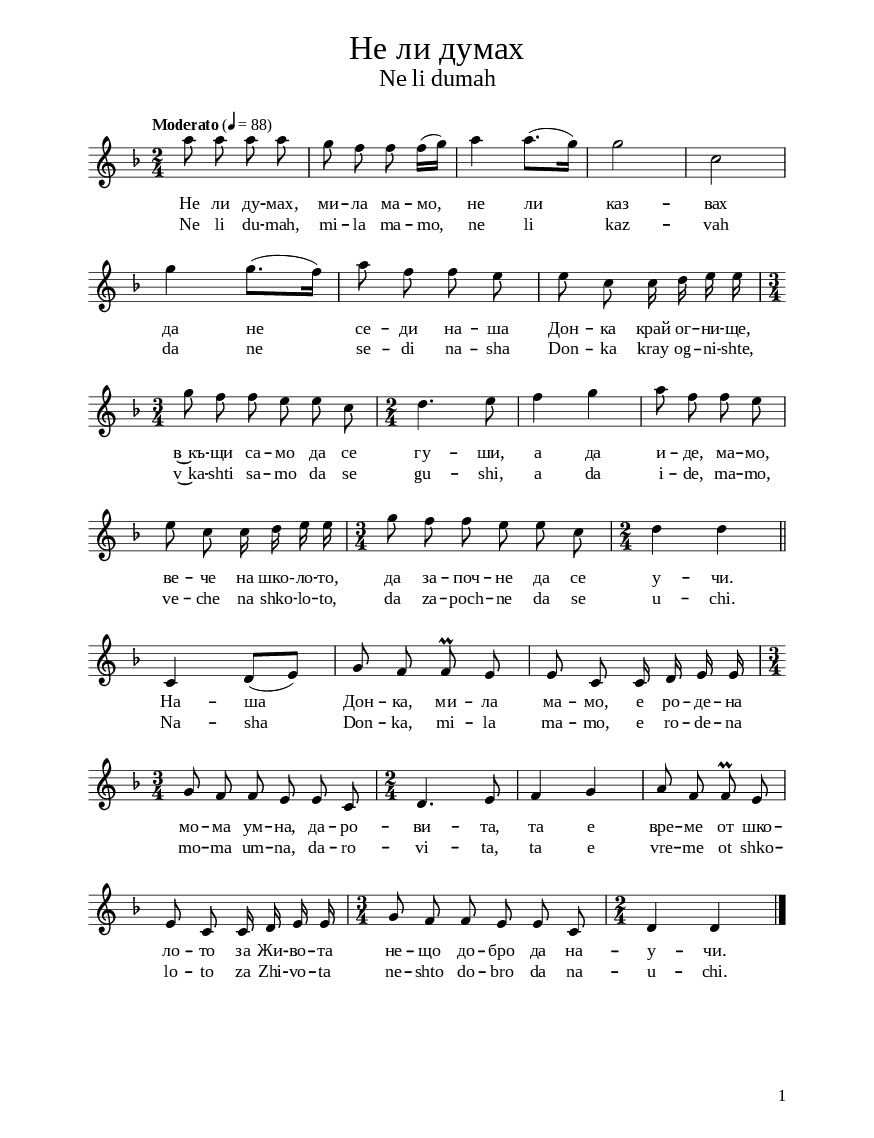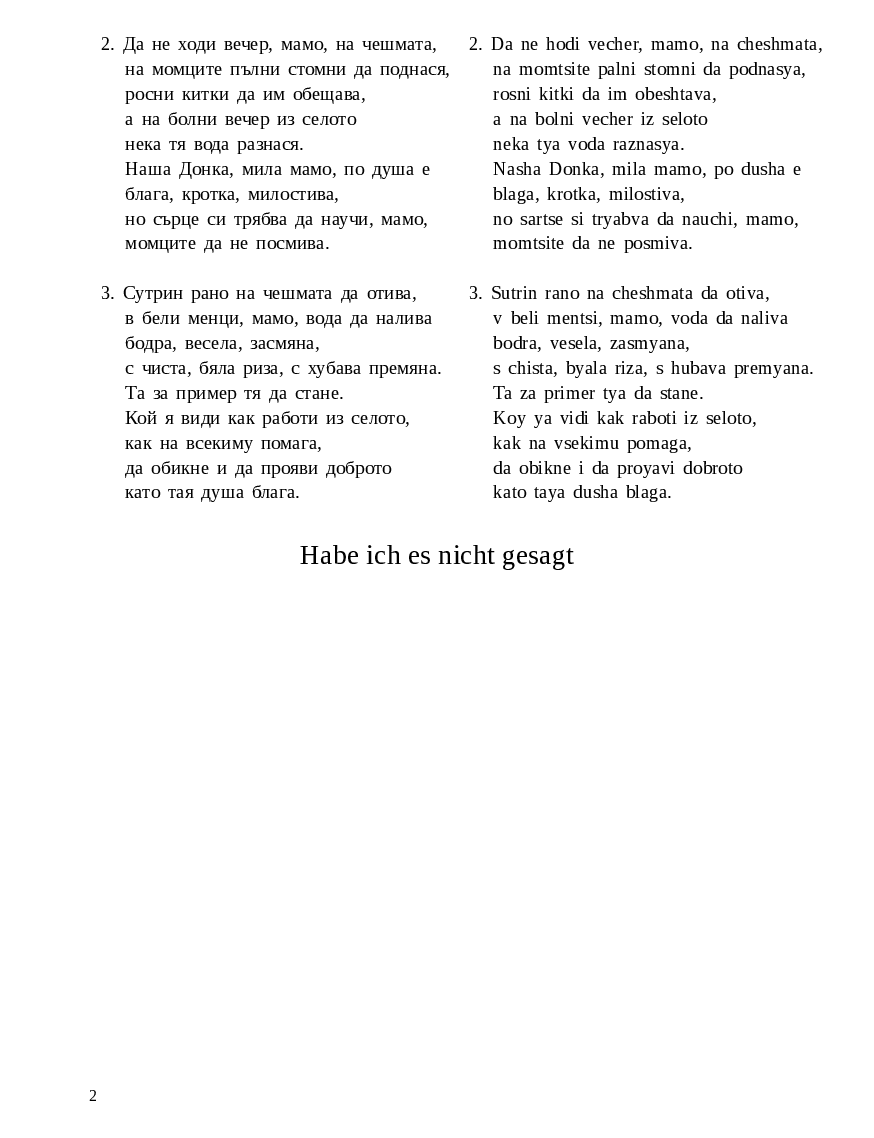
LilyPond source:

\version "2.24.1"

% include paper part and global functions
\include "include/globals.ily"

\bookpart {
  \label #'ref154
  \tocItem \markup "Не ли думах – Ne li dumah"
  \include "include/bookpart-paper.ily"
  \score {
    \include "include/score-layout.ily"

    \new Voice \absolute {
      \clef treble
      \key d \minor
      \time 2/4
      \tempoFunc "Moderato" 4 "88"
      \autoBeamOff

      a''8 a''8 a''8 a''8 | % 2
      g''8 f''8 f''8 f''16 [ ( g''16 ) ] | % 3
      a''4 a''8. [( g''16 )] | % 4
      g''2 | % 5
      c''2 \break | % 6
      g''4 g''8. [( f''16 )] | % 7
      a''8 f''8 f''8 e''8 | % 8
      e''8 c''8 c''16 d''16 e''16 e''16 \break | % 9
      \time 3/4  g''8 f''8 f''8 e''8 e''8 c''8 |
      \time 2/4  d''4. e''8 | % 11
      f''4 g''4 | % 12
      a''8 f''8 f''8 e''8 \break | % 13
      e''8 c''8 c''16 d''16 e''16 e''16 | % 14
      \time 3/4  g''8 f''8 f''8 e''8 e''8 c''8 | % 15
      \time 2/4  d''4 d''4 \bar "||"
      \break | % 16
      c'4 d'8 [( e'8 )] | % 17
      g'8 f'8 f'8\prall e'8 | % 18
      e'8 c'8 c'16 d'16 e'16 e'16 \break | % 19
      \time 3/4  g'8 f'8 f'8 e'8 e'8 c'8 |
      \time 2/4  d'4. e'8 | % 21
      f'4 g'4 | % 22
      a'8 f'8 f'8\prall e'8 \break | % 23
      e'8 c'8 c'16 d'16 e'16 e'16 | % 24
      \time 3/4  g'8 f'8 f'8 e'8 e'8 c'8 | % 25
      \time 2/4  d'4 d'4 \bar "|."
    }

    \addlyrics {
      Не ли ду
      -- мах, ми -- ла ма -- мо, не ли каз -- вах да
      не се -- ди на -- ша Дон -- ка край ог -- ни --
      ще, в~къ -- щи са -- мо да се гу -- ши, а да
      и -- де, ма -- мо, ве -- че на "шко-" -- ло -- то,
      да за -- поч -- не да се у -- чи. На -- ша Дон
      -- ка, ми -- ла ма -- мо, е ро -- де -- на мо --
      ма ум -- на, да -- ро -- ви -- та, та е вре --
      ме от шко -- ло -- то за Жи -- во -- та не --
      що до -- бро да на -- у -- чи.
    }
    \addlyrics {
      Ne li du
      -- mah, mi -- la ma -- mo, ne li kaz -- vah da
      ne se -- di na -- sha Don -- ka kray og -- ni --
      shte, v~ka -- shti sa -- mo da se gu -- shi, a da
      i -- de, ma -- mo, ve -- che na shko -- lo -- to,
      da za -- poch -- ne da se u -- chi. Na -- sha Don
      -- ka, mi -- la ma -- mo, e ro -- de -- na mo --
      ma um -- na, da -- ro -- vi -- ta, ta e vre --
      me ot shko -- lo -- to za Zhi -- vo -- ta ne --
      shto do -- bro da na -- u -- chi.}

      \header {
        title = \titleFunc "Не ли думах" "Ne li dumah"
      }

      \midi{}

    } % score

    \pageBreak

    \markup \fontsize #+1.7 {
      \hspace #-1
      \override #`(baseline-skip . ,bgCoupletBaselineSkip)
      \column {

        \line {   "   " 2. Да не ходи вечер, мамо, на чешмата,}

        \line {   "        " на момците пълни стомни да поднася,}

        \line {   "        " росни китки да им обещава,}

        \line {   "        " а на болни вечер из селото} 

        \line {   "        " нека тя вода разнася.}

        \line {   "        " Наша Донка, мила мамо, по душа е}

        \line {   "        " блага, кротка, милостива,}

        \line {   "        " но сърце си трябва да научи, мамо,}

        \line {   "        " момците да не посмива.}

        \line {   "        " }

        \line {   "   " 3. Сутрин рано на чешмата да отива,}

        \line {   "        " в бели менци, мамо, вода да налива}

        \line {   "        " бодра, весела, засмяна,}

        \line {   "        " с чиста, бяла риза, с хубава премяна.}

        \line {   "        " Та за пример тя да стане.}

        \line {   "        " Кой я види как работи из селото,}

        \line {   "        " как на всекиму помага,}

        \line {   "        " да обикне и да прояви доброто}

        \line {   "        " като тая душа блага.}
      }

      \hspace #-1
      \override #`(baseline-skip . ,bgCoupletBaselineSkip)
      \column {
        \line {   "   " 2. Da ne hodi vecher, mamo, na cheshmata,}

        \line {   "        " na momtsite palni stomni da podnasya,}

        \line {   "        " rosni kitki da im obeshtava,}

        \line {   "        " a na bolni vecher iz seloto}

        \line {   "        " neka tya voda raznasya.}

        \line {   "        " Nasha Donka, mila mamo, po dusha e}

        \line {   "        " blaga, krotka, milostiva,}

        \line {   "        " no sartse si tryabva da nauchi, mamo,}

        \line {   "        " momtsite da ne posmiva.}

        \line {   "        " }

        \line {   "   " 3. Sutrin rano na cheshmata da otiva,}

        \line {   "        " v beli mentsi, mamo, voda da naliva}

        \line {   "        " bodra, vesela, zasmyana,}

        \line {   "        " s chista, byala riza, s hubava premyana.}

        \line {   "        " Ta za primer tya da stane.}

        \line {   "        " Koy ya vidi kak raboti iz seloto,}

        \line {   "        " kak na vsekimu pomaga,}

        \line {   "        " da obikne i da proyavi dobroto}

        \line {   "        " kato taya dusha blaga.}
      } %column
    } % markup

   \markup \empty-two
   
   
   

    % include foreign translation(s) of the song
    \version "2.22.1"

\markup \fill-line { \fontsize #deTitleFontSize "Habe ich es nicht gesagt" }
\markup \null
\markup \null
\markup \fontsize #deCoupletFontSize {
  \hspace #10
  \override #`(baseline-skip . ,deCoupletBaselineSkip)

  \column {
  

    \line {  1. Habe ich es nicht gesagt, liebe Mutter, habe ich es nicht gesagt,}

    \line { " "dass unsere Donka nicht neben der Feuerstelle stehen}

    \line { " "und sich nur zuhause kuscheln soll,}

    \line { " "sondern sie soll in die Schule gehen }

    \line { " "und beginnen zu lernen.}

    \line { " "Unsere Donka, liebe Mutter, wurde }

    \line { " "klug und begabt geboren,}

    \line { " "so dass es an der Zeit ist,}

    \line { " "von der Schule des Lebens etwas Gutes zu lernen.}

    \line { " " }
    \line { 2. Sie soll abends, liebe Mutter, nicht zum Brunnen gehen,}

    \line { " "um den Jungen volle Krüge zu reichen,}

    \line { " "ihnen taufrische Blumen zu versprechen,}

    \line { " "sondern sie soll abends den Kranken Wasser austragen.}

    \line { " "Unsere Donka, liebe Mutter,}

    \line { " "ist ihrer Seele nach gut, sanftmütig und barmherzig,}

    \line { " "aber sie soll ihr Herz, Mutter, lehren,}

    \line { " "die Jungen nicht zum Lächeln zu bringen.}
    \line { " " }

    \line { 3. Morgen in der Früh soll sie zum Brunnen gehen,}

    \line { " "in weißen Kupferkrügen Wasser zu gießen,}

    \line { " "mit einem sauberen, weißen Hemd in einem schönen Staat,}

    \line { " "soll sie zum Beispiel werden.}

    \line { " "Wer sie im Dorf sieht,}

    \line { " "wie sie jedem hilft,}

    \line { " "soll das Gute zu lieben beginnen und es äußern,}

    \line { " "wie diese gute Seele.}




  }
}


  } % bookpart
